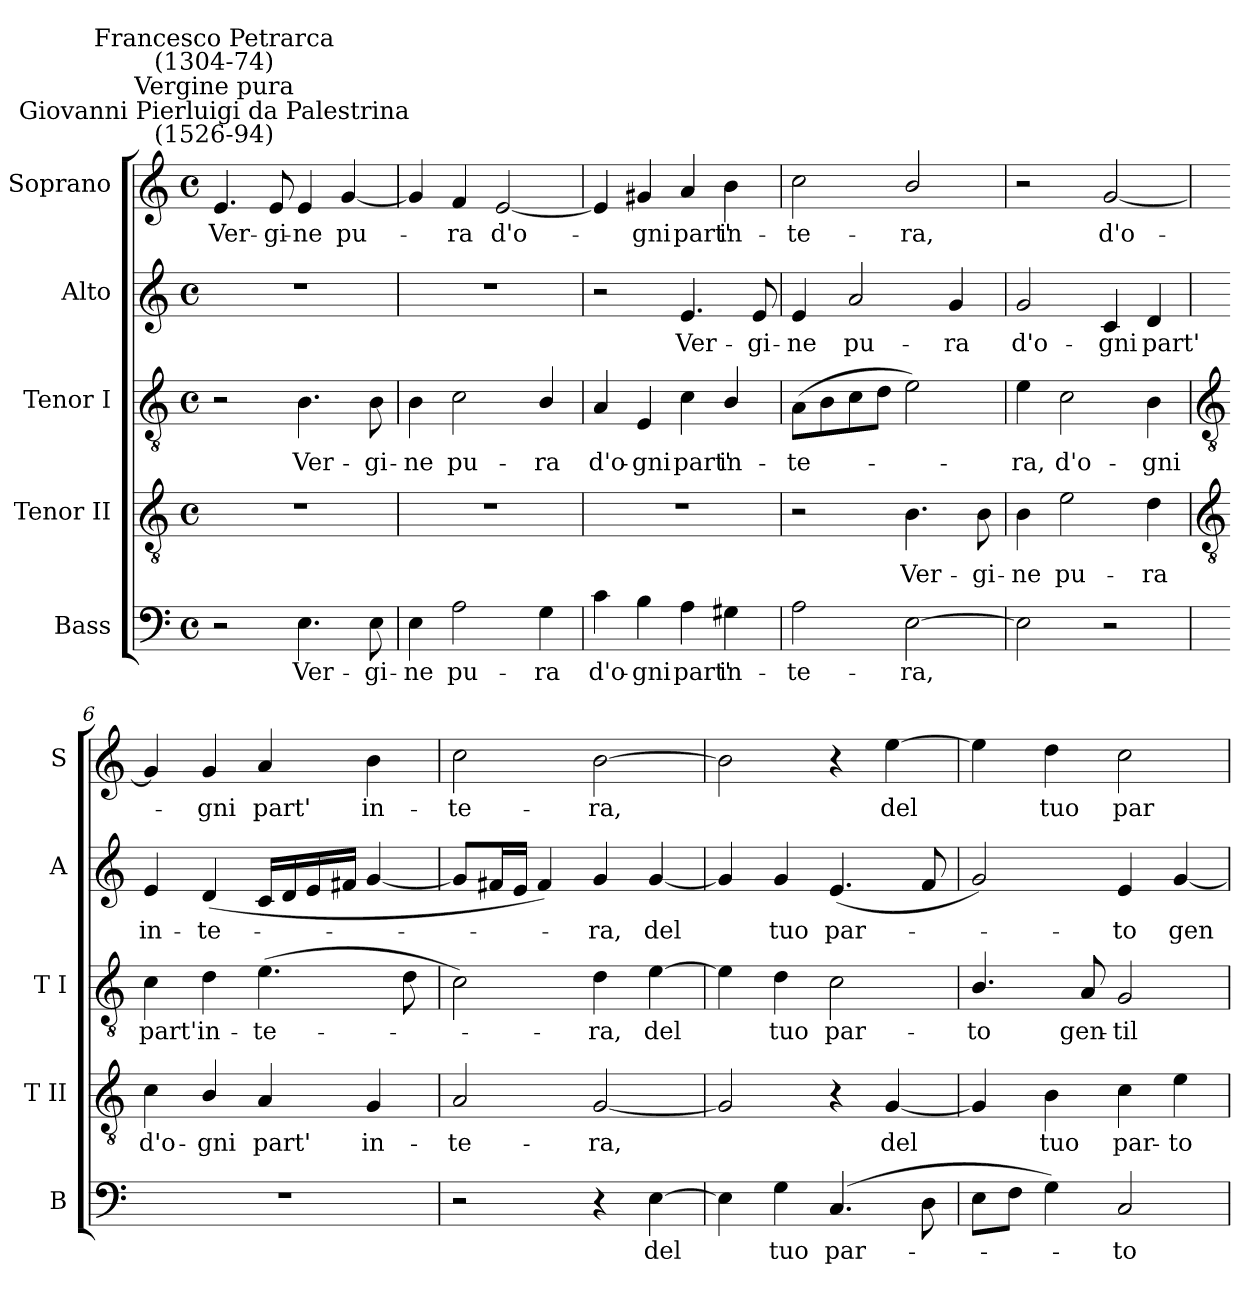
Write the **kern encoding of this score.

**kern	**text	**kern	**text	**kern	**text	**kern	**text	**kern	**text
*part5	*part5	*part4	*part4	*part3	*part3	*part2	*part2	*part1	*part1
*staff5	*staff5	*staff4	*staff4	*staff3	*staff3	*staff2	*staff2	*staff1	*staff1
*I"Bass	*	*I"Tenor II	*	*I"Tenor I	*	*I"Alto	*	*I"Soprano	*
*I'B	*	*I'T II	*	*I'T I	*	*I'A	*	*I'S	*
*clefF4	*	*clefGv2	*	*clefGv2	*	*clefG2	*	*clefG2	*
*k[]	*	*k[]	*	*k[]	*	*k[]	*	*k[]	*
*C:	*	*C:	*	*C:	*	*C:	*	*C:	*
*M4/4	*	*M4/4	*	*M4/4	*	*M4/4	*	*M4/4	*
*met(c)	*	*met(c)	*	*met(c)	*	*met(c)	*	*met(c)	*
=1	=1	=1	=1	=1	=1	=1	=1	=1	=1
!	!	!	!	!	!	!	!	!LO:TX:a:cj:t=Giovanni Pierluigi da Palestrina\n(1526-94)	!
!	!	!	!	!	!	!	!	!LO:TX:a:cj:t=Vergine pura	!
!	!	!	!	!	!	!	!	!LO:TX:a:cj:t=Francesco Petrarca\n(1304-74)	!
!	!	!	!	!	!	!	!	!	!LO:LY:b
2r	.	1r	.	2r	.	1r	.	4.e	Ver-
!	!	!	!	!	!	!	!	!	!LO:LY:b
.	.	.	.	.	.	.	.	8e	-gi-
!	!LO:LY:b	!	!	!	!LO:LY:b	!	!	!	!LO:LY:b
4.E	Ver-	.	.	4.B	Ver-	.	.	4e	-ne
!	!	!	!	!	!	!	!	!	!LO:LY:b
.	.	.	.	.	.	.	.	[4g	pu-
!	!LO:LY:b	!	!	!	!LO:LY:b	!	!	!	!
8E	-gi-	.	.	8B	-gi-	.	.	.	.
=2	=2	=2	=2	=2	=2	=2	=2	=2	=2
!	!LO:LY:b	!	!	!	!LO:LY:b	!	!	!	!
4E	-ne	1r	.	4B	-ne	1r	.	4g]	.
!	!LO:LY:b	!	!	!	!LO:LY:b	!	!	!	!LO:LY:b
2A	pu-	.	.	2c	pu-	.	.	4f	ra
!	!	!	!	!	!	!	!	!	!LO:LY:b
.	.	.	.	.	.	.	.	[2e	d'o-
!	!LO:LY:b	!	!	!	!LO:LY:b	!	!	!	!
4G	-ra	.	.	4B/	-ra	.	.	.	.
=3	=3	=3	=3	=3	=3	=3	=3	=3	=3
!	!LO:LY:b	!	!	!	!LO:LY:b	!	!	!	!
4c	d'o-	1r	.	4A	d'o-	2r	.	4e]	.
!	!LO:LY:b	!	!	!	!LO:LY:b	!	!	!	!LO:LY:b
4B	-gni	.	.	4E	-gni	.	.	4g#X	gni
!	!LO:LY:b	!	!	!	!LO:LY:b	!	!LO:LY:b	!	!LO:LY:b
4A	part'	.	.	4c	part'	4.e	Ver-	4a	part'
!	!LO:LY:b	!	!	!	!LO:LY:b	!	!	!	!LO:LY:b
4G#X	in-	.	.	4B/	in-	.	.	4b	in-
!	!	!	!	!	!	!	!LO:LY:b	!	!
.	.	.	.	.	.	8e	-gi-	.	.
=4	=4	=4	=4	=4	=4	=4	=4	=4	=4
!	!LO:LY:b	!	!	!	!LO:LY:b	!	!LO:LY:b	!	!LO:LY:b
2A	-te-	2r	.	(>8AL	-te-	4e	-ne	2cc	-te-
.	.	.	.	8B	.	.	.	.	.
!	!	!	!	!	!	!	!LO:LY:b	!	!
.	.	.	.	8c	.	2a	pu-	.	.
.	.	.	.	8dJ	.	.	.	.	.
!	!LO:LY:b	!	!LO:LY:b	!	!	!	!	!	!LO:LY:b
[2E	-ra,	4.B	Ver-	2e)	.	.	.	2b/	-ra,
!	!	!	!	!	!	!	!LO:LY:b	!	!
.	.	.	.	.	.	4g	-ra	.	.
!	!	!	!LO:LY:b	!	!	!	!	!	!
.	.	8B	-gi-	.	.	.	.	.	.
=5	=5	=5	=5	=5	=5	=5	=5	=5	=5
!	!	!	!LO:LY:b	!	!LO:LY:b	!	!LO:LY:b	!	!
2E]	.	4B	-ne	4e	ra,	2g	d'o-	2r	.
!	!	!	!LO:LY:b	!	!LO:LY:b	!	!	!	!
.	.	2e	pu-	2c	d'o-	.	.	.	.
!	!	!	!	!	!	!	!LO:LY:b	!	!LO:LY:b
2r	.	.	.	.	.	4c	-gni	[2g	d'o-
!	!	!	!LO:LY:b	!	!LO:LY:b	!	!LO:LY:b	!	!
.	.	4d	-ra	4B	-gni	4d	part'	.	.
!!LO:LB:g=z
=6	=6	=6	=6	=6	=6	=6	=6	=6	=6
*	*	*clefGv2	*	*clefGv2	*	*	*	*	*
!	!	!	!LO:LY:b	!	!LO:LY:b	!	!LO:LY:b	!	!
1r	.	4c	d'o-	4c	part'	4e	in-	4g]	.
!	!	!	!LO:LY:b	!	!LO:LY:b	!	!LO:LY:b	!	!LO:LY:b
.	.	4B/	-gni	4d	in-	(<4d	-te-	4g	gni
!	!	!	!LO:LY:b	!	!LO:LY:b	!	!	!	!LO:LY:b
.	.	4A	part'	(>4.e	-te-	16cLL	.	4a	part'
.	.	.	.	.	.	16d	.	.	.
.	.	.	.	.	.	16e	.	.	.
.	.	.	.	.	.	16f#XJJ	.	.	.
!	!	!	!LO:LY:b	!	!	!	!	!	!LO:LY:b
.	.	4G	in-	.	.	[4g	.	4b	in-
.	.	.	.	8d	.	.	.	.	.
=7	=7	=7	=7	=7	=7	=7	=7	=7	=7
!	!	!	!LO:LY:b	!	!	!	!	!	!LO:LY:b
2r	.	2A	-te-	2c)	.	8gL]	.	2cc	-te-
.	.	.	.	.	.	16f#XL	.	.	.
.	.	.	.	.	.	16eJJ	.	.	.
.	.	.	.	.	.	4f#)	.	.	.
!	!	!	!LO:LY:b	!	!LO:LY:b	!	!LO:LY:b	!	!LO:LY:b
4r	.	[2G	-ra,	4d	ra,	4g	ra,	[2b	-ra,
!	!LO:LY:b	!	!	!	!LO:LY:b	!	!LO:LY:b	!	!
[4E	del	.	.	[4e	del	[4g	del	.	.
=8	=8	=8	=8	=8	=8	=8	=8	=8	=8
4E]	.	2G]	.	4e]	.	4g]	.	2b]	.
!	!LO:LY:b	!	!	!	!LO:LY:b	!	!LO:LY:b	!	!
4G	tuo	.	.	4d	tuo	4g	tuo	.	.
!	!LO:LY:b	!	!	!	!LO:LY:b	!	!LO:LY:b	!	!
(>4.C	par-	4r	.	2c	par-	(<4.e	par-	4r	.
!	!	!	!LO:LY:b	!	!	!	!	!	!LO:LY:b
.	.	[4G	del	.	.	.	.	[4ee	del
8D	.	.	.	.	.	8f	.	.	.
=9	=9	=9	=9	=9	=9	=9	=9	=9	=9
!	!	!	!	!	!LO:LY:b	!	!	!	!
8EL	.	4G]	.	4.B/	-to	2g)	.	4ee]	.
8FJ	.	.	.	.	.	.	.	.	.
!	!	!	!LO:LY:b	!	!	!	!	!	!LO:LY:b
4G)	.	4B	tuo	.	.	.	.	4dd	tuo
!	!	!	!	!	!LO:LY:b	!	!	!	!
.	.	.	.	8AL	gen-	.	.	.	.
!	!LO:LY:b	!	!LO:LY:b	!	!LO:LY:b	!	!LO:LY:b	!	!LO:LY:b
2C	to	4c	par-	2G	-til	4e	to	2cc	par-
!	!	!	!LO:LY:b	!	!	!	!LO:LY:b	!	!
.	.	4e	-to	.	.	[4g	gen-	.	.
=	=	=	=	=	=	=	=	=	=
*-	*-	*-	*-	*-	*-	*-	*-	*-	*-
